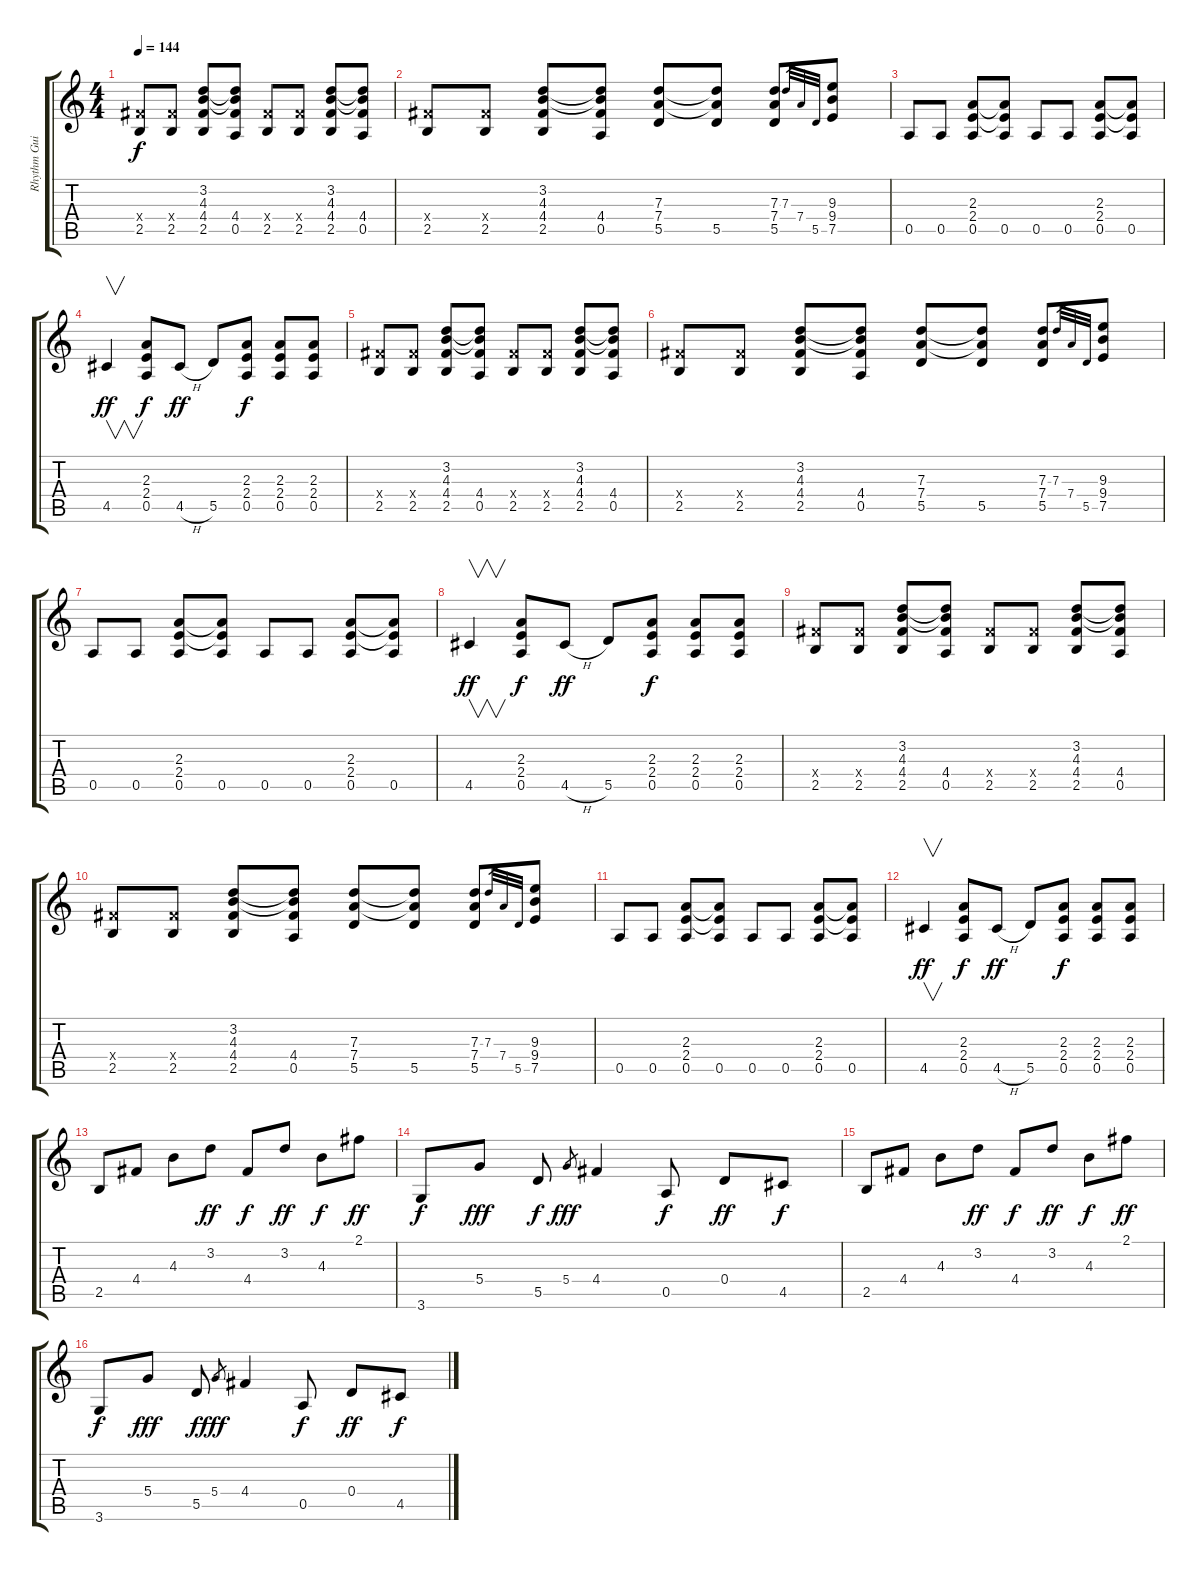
\track ("Rhythm Guitar 1" "Rhythm Gui") {instrument distortionguitar}
\staff {score tabs}
\tuning (E4 B3 G3 D3 A2 E2) {hide}
\ts (4 4)
\tempo 144
\clef g2
\ks c
(4.4{x} 2.5).8{dy f} (4.4{x} 2.5).8 (3.2 4.3 4.4 2.5).8 (3.2{t} 4.3{t} 4.4 0.5).8 (4.4{x} 2.5).8 (4.4{x} 2.5).8 (3.2 4.3 4.4 2.5).8 (3.2{t} 4.3{t} 4.4 0.5).8 |
(4.4{x} 2.5).8 (4.4{x} 2.5).8 (3.2 4.3 4.4 2.5).8 (3.2{t} 4.3{t} 4.4 0.5).8 (7.3 7.4 5.5).8 (7.3{t} 7.4{t} 5.5).8 (7.3 7.4 5.5).8 7.3.32{gr} 7.4.32{gr} 5.5.32{gr} (9.3 9.4 7.5).8 |
0.5.8 0.5.8 (2.3 2.4 0.5).8 (2.3{t} 2.4{t} 0.5).8 0.5.8 0.5.8 (2.3 2.4 0.5).8 (2.3{t} 2.4{t} 0.5).8 |
4.5.4{v dy ff} (2.3 2.4 0.5).8{dy f} 4.5{h}.8{dy ff} 5.5.8 (2.3 2.4 0.5).8{dy f} (2.3 2.4 0.5).8 (2.3 2.4 0.5).8 |
(4.4{x} 2.5).8 (4.4{x} 2.5).8 (3.2 4.3 4.4 2.5).8 (3.2{t} 4.3{t} 4.4 0.5).8 (4.4{x} 2.5).8 (4.4{x} 2.5).8 (3.2 4.3 4.4 2.5).8 (3.2{t} 4.3{t} 4.4 0.5).8 |
(4.4{x} 2.5).8 (4.4{x} 2.5).8 (3.2 4.3 4.4 2.5).8 (3.2{t} 4.3{t} 4.4 0.5).8 (7.3 7.4 5.5).8 (7.3{t} 7.4{t} 5.5).8 (7.3 7.4 5.5).8 7.3.32{gr} 7.4.32{gr} 5.5.32{gr} (9.3 9.4 7.5).8 |
0.5.8 0.5.8 (2.3 2.4 0.5).8 (2.3{t} 2.4{t} 0.5).8 0.5.8 0.5.8 (2.3 2.4 0.5).8 (2.3{t} 2.4{t} 0.5).8 |
4.5.4{v dy ff} (2.3 2.4 0.5).8{dy f} 4.5{h}.8{dy ff} 5.5.8 (2.3 2.4 0.5).8{dy f} (2.3 2.4 0.5).8 (2.3 2.4 0.5).8 |
(4.4{x} 2.5).8 (4.4{x} 2.5).8 (3.2 4.3 4.4 2.5).8 (3.2{t} 4.3{t} 4.4 0.5).8 (4.4{x} 2.5).8 (4.4{x} 2.5).8 (3.2 4.3 4.4 2.5).8 (3.2{t} 4.3{t} 4.4 0.5).8 |
(4.4{x} 2.5).8 (4.4{x} 2.5).8 (3.2 4.3 4.4 2.5).8 (3.2{t} 4.3{t} 4.4 0.5).8 (7.3 7.4 5.5).8 (7.3{t} 7.4{t} 5.5).8 (7.3 7.4 5.5).8 7.3.32{gr} 7.4.32{gr} 5.5.32{gr} (9.3 9.4 7.5).8 |
0.5.8 0.5.8 (2.3 2.4 0.5).8 (2.3{t} 2.4{t} 0.5).8 0.5.8 0.5.8 (2.3 2.4 0.5).8 (2.3{t} 2.4{t} 0.5).8 |
4.5.4{v dy ff} (2.3 2.4 0.5).8{dy f} 4.5{h}.8{dy ff} 5.5.8 (2.3 2.4 0.5).8{dy f} (2.3 2.4 0.5).8 (2.3 2.4 0.5).8 |
2.5.8{volume 15 instrument electricguitarmuted} 4.4.8 4.3.8 3.2.8{dy ff} 4.4.8{dy f} 3.2.8{dy ff} 4.3.8{dy f} 2.1.8{dy ff} |
3.6.8{dy f} 5.4.8{dy fff} 5.5.8{dy f} 5.4.8{gr dy fff} 4.4.4 0.5.8{dy f} 0.4.8{dy ff} 4.5.8{dy f} |
2.5.8 4.4.8 4.3.8 3.2.8{dy ff} 4.4.8{dy f} 3.2.8{dy ff} 4.3.8{dy f} 2.1.8{dy ff} |
3.6.8{dy f} 5.4.8{dy fff} 5.5.8{dy f} 5.4.8{gr dy fff} 4.4.4 0.5.8{dy f} 0.4.8{dy ff} 4.5.8{dy f}
